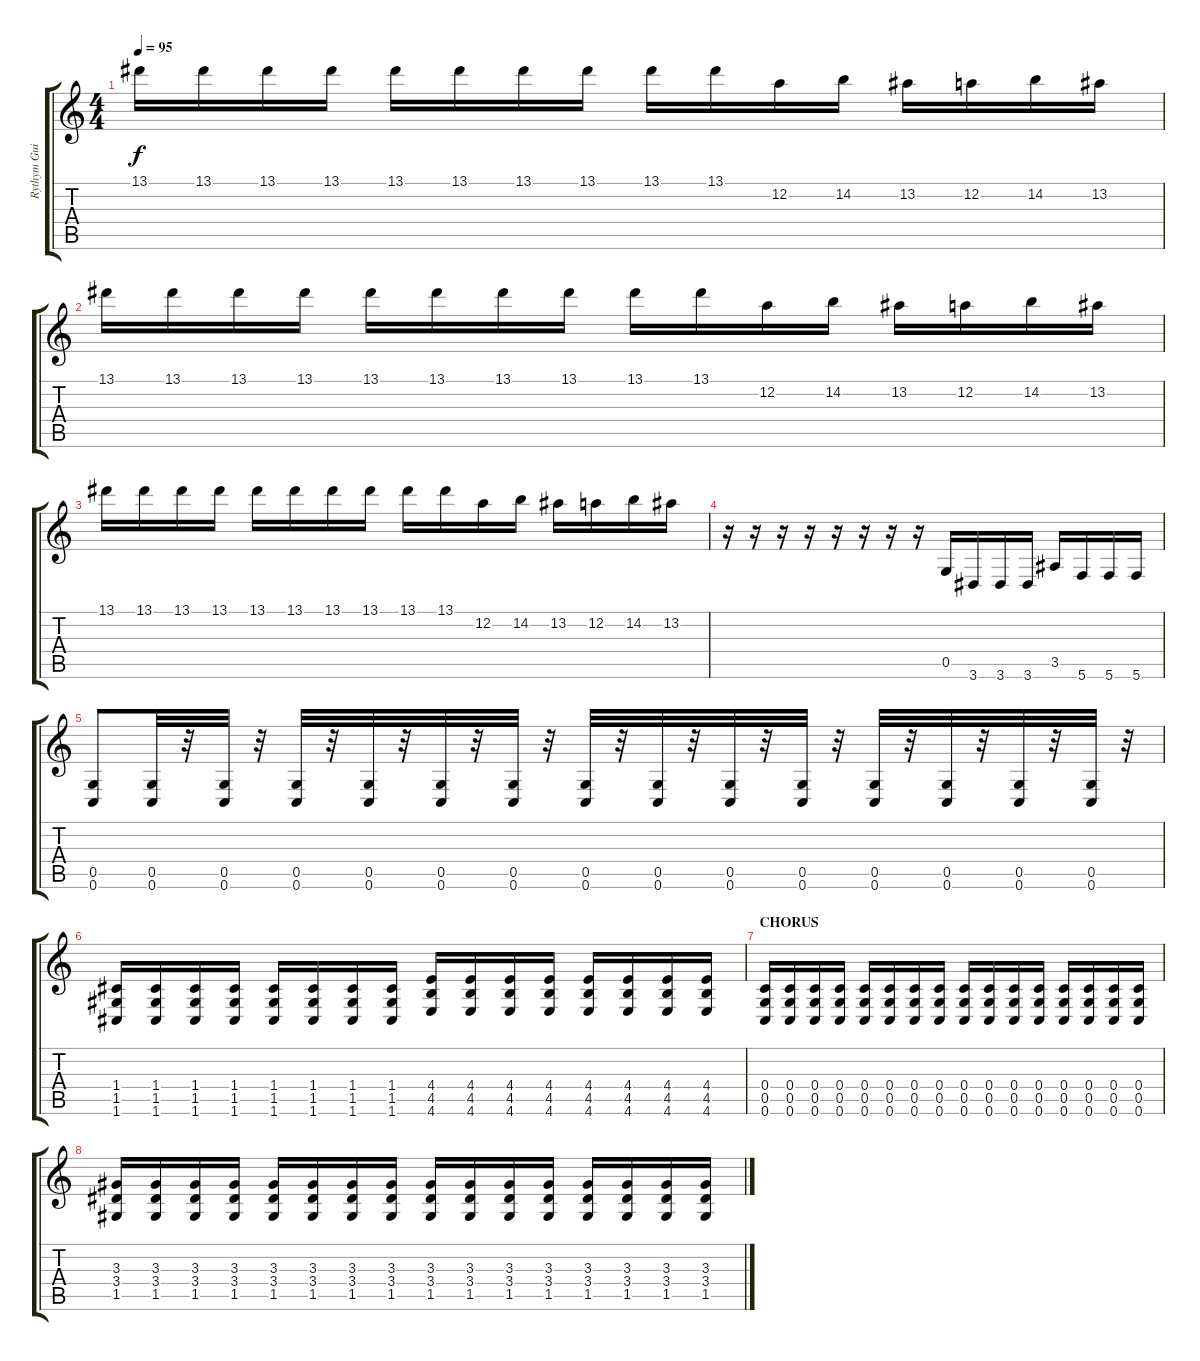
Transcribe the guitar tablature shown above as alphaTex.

\track ("Rythym Guitar" "Rythym Gui") {instrument distortionguitar}
\staff {score tabs}
\tuning (D4 A3 F3 C3 G2 C2) {hide}
\ts (4 4)
\tempo 95
\clef g2
\ks c
13.1.16{dy f} 13.1.16 13.1.16 13.1.16 13.1.16 13.1.16 13.1.16 13.1.16 13.1.16 13.1.16 12.2.16 14.2.16 13.2.16 12.2.16 14.2.16 13.2.16 |
13.1.16 13.1.16 13.1.16 13.1.16 13.1.16 13.1.16 13.1.16 13.1.16 13.1.16 13.1.16 12.2.16 14.2.16 13.2.16 12.2.16 14.2.16 13.2.16 |
13.1.16 13.1.16 13.1.16 13.1.16 13.1.16 13.1.16 13.1.16 13.1.16 13.1.16 13.1.16 12.2.16 14.2.16 13.2.16 12.2.16 14.2.16 13.2.16 |
r.16 r.16 r.16 r.16 r.16 r.16 r.16 r.16 0.5.16 3.6.16 3.6.16 3.6.16 3.5.16 5.6.16 5.6.16 5.6.16 |
(0.5 0.6).8 (0.5 0.6).32 r.32 (0.5 0.6).32 r.32 (0.5 0.6).32 r.32 (0.5 0.6).32 r.32 (0.5 0.6).32 r.32 (0.5 0.6).32 r.32 (0.5 0.6).32 r.32 (0.5 0.6).32 r.32 (0.5 0.6).32 r.32 (0.5 0.6).32 r.32 (0.5 0.6).32 r.32 (0.5 0.6).32 r.32 (0.5 0.6).32 r.32 (0.5 0.6).32 r.32 |
(1.4 1.5 1.6).16 (1.4 1.5 1.6).16 (1.4 1.5 1.6).16 (1.4 1.5 1.6).16 (1.4 1.5 1.6).16 (1.4 1.5 1.6).16 (1.4 1.5 1.6).16 (1.4 1.5 1.6).16 (4.4 4.5 4.6).16 (4.4 4.5 4.6).16 (4.4 4.5 4.6).16 (4.4 4.5 4.6).16 (4.4 4.5 4.6).16 (4.4 4.5 4.6).16 (4.4 4.5 4.6).16 (4.4 4.5 4.6).16 |
\section ("" "CHORUS")
(0.4 0.5 0.6).16{volume 13} (0.4 0.5 0.6).16 (0.4 0.5 0.6).16 (0.4 0.5 0.6).16 (0.4 0.5 0.6).16 (0.4 0.5 0.6).16 (0.4 0.5 0.6).16 (0.4 0.5 0.6).16 (0.4 0.5 0.6).16 (0.4 0.5 0.6).16 (0.4 0.5 0.6).16 (0.4 0.5 0.6).16 (0.4 0.5 0.6).16 (0.4 0.5 0.6).16 (0.4 0.5 0.6).16 (0.4 0.5 0.6).16 |
(3.3 3.4 1.5).16 (3.3 3.4 1.5).16 (3.3 3.4 1.5).16 (3.3 3.4 1.5).16 (3.3 3.4 1.5).16 (3.3 3.4 1.5).16 (3.3 3.4 1.5).16 (3.3 3.4 1.5).16 (3.3 3.4 1.5).16 (3.3 3.4 1.5).16 (3.3 3.4 1.5).16 (3.3 3.4 1.5).16 (3.3 3.4 1.5).16 (3.3 3.4 1.5).16 (3.3 3.4 1.5).16 (3.3 3.4 1.5).16
